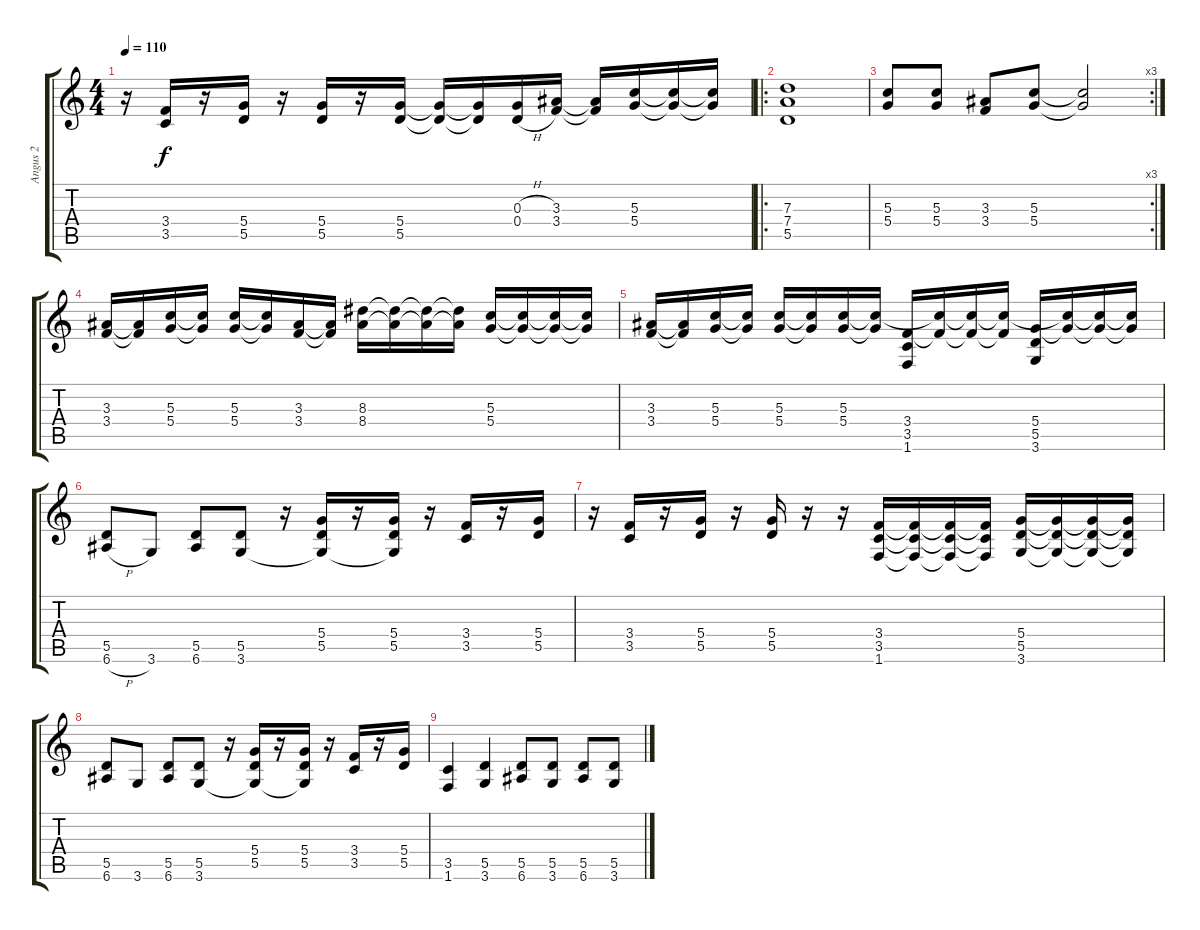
\track ("Angus 2" "Angus 2") {instrument overdrivenguitar}
\staff {score tabs}
\tuning (E4 B3 G3 D3 A2 E2) {hide}
\ts (4 4)
\tempo 110
\clef g2
\ks c
r.16{dy f} (3.4 3.5).16 r.16 (5.4 5.5).16 r.16 (5.4 5.5).16 r.16 (5.4 5.5).16 (5.4{t} 5.5{t}).16 (5.4{t} 5.5{t}).16 (0.3{h} 0.4{h}).16 (3.3 3.4).16 (3.3{t} 3.4{t}).16 (5.3 5.4).16 (5.3{t} 5.4{t}).16 (5.3{t} 5.4{t}).16 |
\ro
(7.3 7.4 5.5).1 |
\rc 3
(5.3 5.4).8 (5.3 5.4).8 (3.3 3.4).8 (5.3 5.4).8 (5.3{t} 5.4{t}).2 |
(3.3 3.4).16 (3.3{t} 3.4{t}).16 (5.3 5.4).16 (5.3{t} 5.4{t}).16 (5.3 5.4).16 (5.3{t} 5.4{t}).16 (3.3 3.4).16 (3.3{t} 3.4{t}).16 (8.3 8.4).16 (8.3{t} 8.4{t}).16 (8.3{t} 8.4{t}).16 (8.3{t} 8.4{t}).16 (5.3 5.4).16 (5.3{t} 5.4{t}).16 (5.3{t} 5.4{t}).16 (5.3{t} 5.4{t}).16 |
(3.3 3.4).16 (3.3{t} 3.4{t}).16 (5.3 5.4).16 (5.3{t} 5.4{t}).16 (5.3 5.4).16 (5.3{t} 5.4{t}).16 (5.3 5.4).16 (5.3{t} 5.4{t}).16 (3.4 3.5 1.6).16 (5.3{t} 3.4{t}).16 (5.3{t} 3.4{t}).16 (5.3{t} 3.4{t}).16 (5.4 5.5 3.6).16 (5.3{t} 5.4{t}).16 (5.3{t} 5.4{t}).16 (5.3{t} 5.4{t}).16 |
(5.5 6.6{h}).8 3.6.8 (5.5 6.6).8 (5.5 3.6).8 r.16 (5.4 5.5 3.6{t}).16 r.16 (5.4 5.5 3.6{t}).16 r.16 (3.4 3.5).16 r.16 (5.4 5.5).16 |
r.16 (3.4 3.5).16 r.16 (5.4 5.5).16 r.16 (5.4 5.5).16 r.16 r.16 (3.4 3.5 1.6).16 (3.4{t} 3.5{t} 1.6{t}).16 (3.4{t} 3.5{t} 1.6{t}).16 (3.4{t} 3.5{t} 1.6{t}).16 (5.4 5.5 3.6).16 (5.4{t} 5.5{t} 3.6{t}).16 (5.4{t} 5.5{t} 3.6{t}).16 (5.4{t} 5.5{t} 3.6{t}).16 |
(5.5 6.6).8 3.6.8 (5.5 6.6).8 (5.5 3.6).8 r.16 (5.4 5.5 3.6{t}).16 r.16 (5.4 5.5 3.6{t}).16 r.16 (3.4 3.5).16 r.16 (5.4 5.5).16 |
(3.5 1.6).4 (5.5 3.6).4 (5.5 6.6).8 (5.5 3.6).8 (5.5 6.6).8 (5.5 3.6).8
